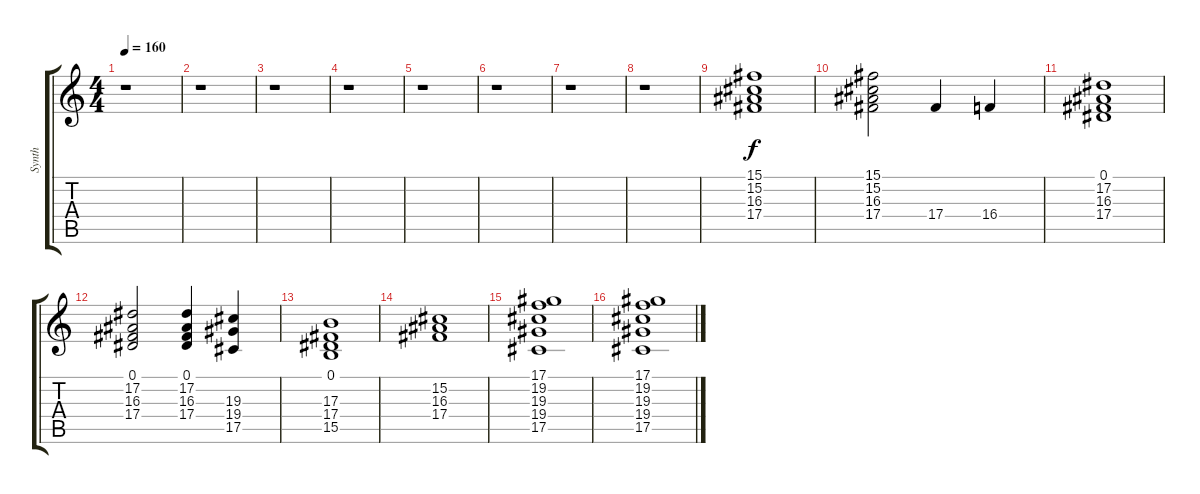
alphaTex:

\track ("Synth" "Synth") {instrument stringensemble1}
\staff {score tabs}
\tuning (Eb4 Bb3 Gb3 Db3 Ab2 Eb2) {hide}
\ts (4 4)
\tempo 160
\clef g2
\ks c
r.1{dy f instrument stringensemble1} |
r.1 |
r.1 |
r.1 |
r.1 |
r.1 |
r.1 |
r.1 |
(15.1 15.2 16.3 17.4).1 |
(15.1 15.2 16.3 17.4).2 17.4.4 16.4.4 |
(0.1 17.2 16.3 17.4).1 |
(0.1 17.2 16.3 17.4).2 (0.1 17.2 16.3 17.4).4 (19.3 19.4 17.5).4 |
(0.1 17.3 17.4 15.5).1 |
(15.2 16.3 17.4).1 |
(17.1 19.2 19.3 19.4 17.5).1 |
(17.1 19.2 19.3 19.4 17.5).1
